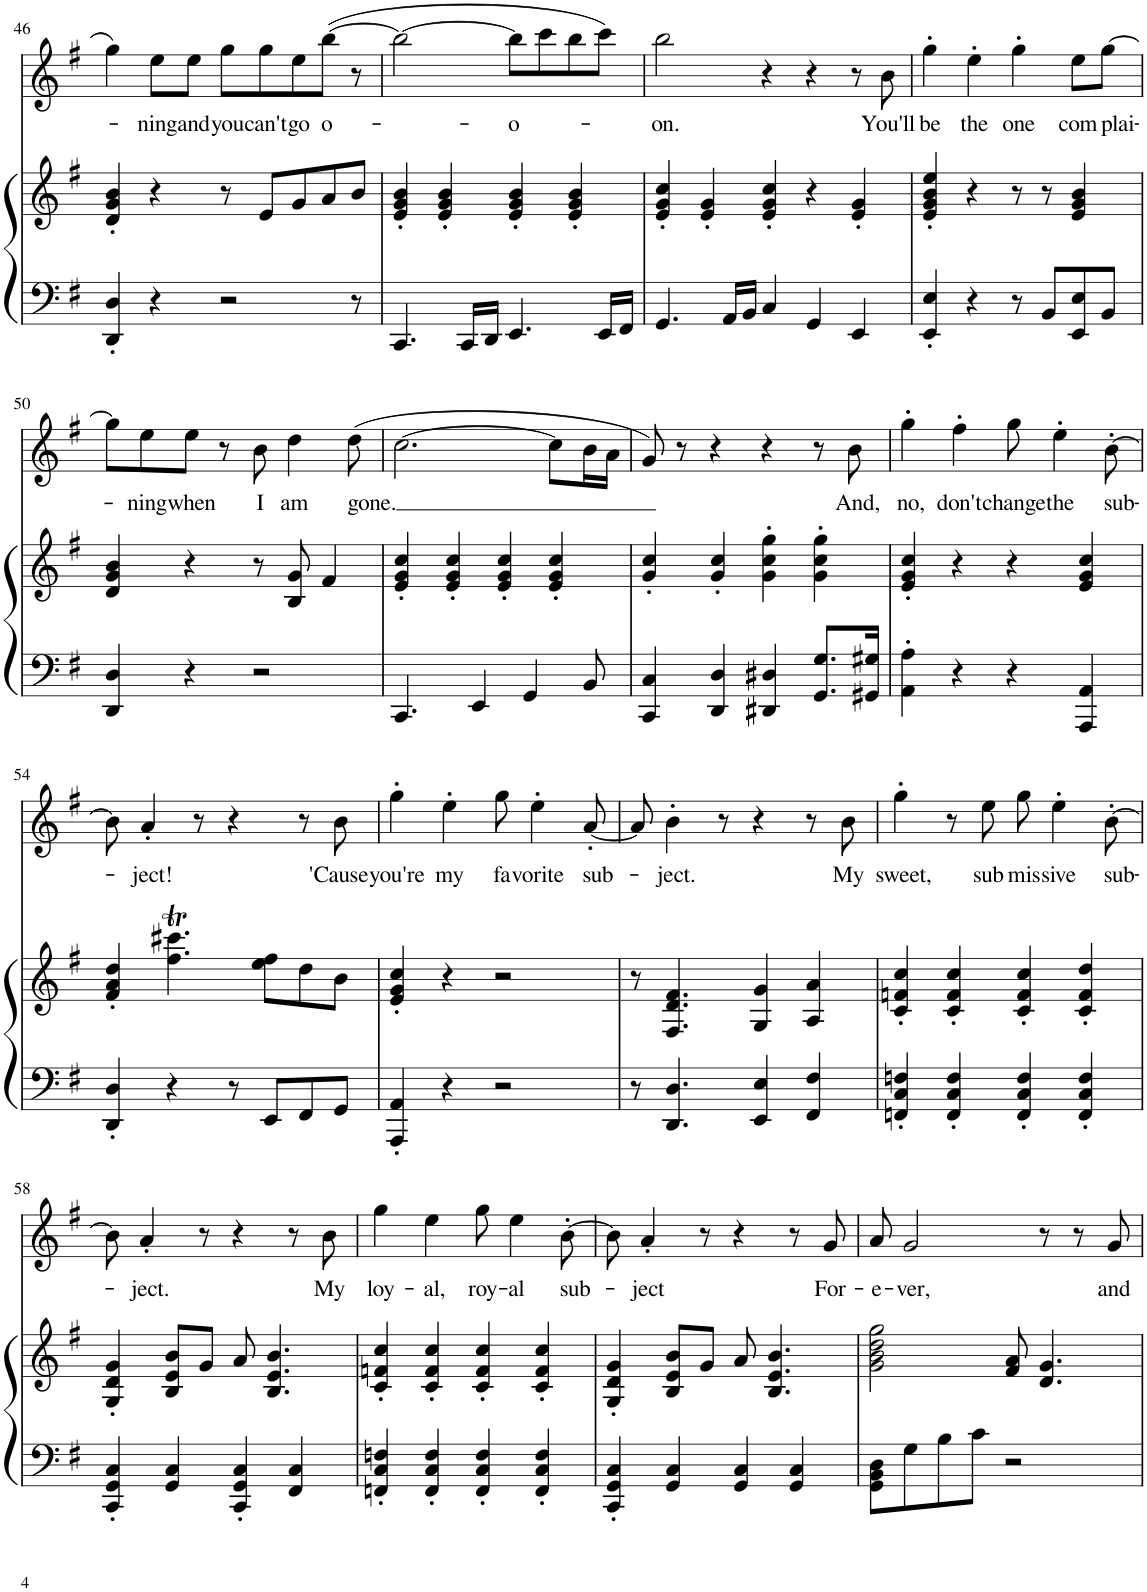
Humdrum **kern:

**kern	**kern	**kern	**text
*part2	*part2	*part1	*part1
*staff3	*staff2	*staff1	*staff1
*I"Piano	*	*I"Voice	*
*I'Pno	*	*	*
!!LO:PB:g=z
*clefF4	*clefG2	*clefG2	*
*k[f#]	*k[f#]	*k[f#]	*
*M4/4	*M4/4	*M4/4	*
=46	=46	=46	=46
4DD/' 4D/'	4d/' 4g/' 4b/'	4gg\	.
!	!	!	!LO:LY:b
4r	4r	8ee\L	-ning
!	!	!	!LO:LY:b
.	.	8ee\J	and
!	!	!	!LO:LY:b
2r	8r	8gg\L	you
!	!	!	!LO:LY:b
.	8e/L	8gg\	can't
!	!	!	!LO:LY:b
.	8g/	8ee\	go
!	!	!	!LO:LY:b
.	8a/	([8bb\J	o-
8r	8b/J	8r	.
=47	=47	=47	=47
4.CC/	4e/' 4g/' 4b/'	2bb\_	.
.	4e/' 4g/' 4b/'	.	.
16CC/LL	.	.	.
16DD/JJ	.	.	.
!	!	!	!LO:LY:b
4.EE/	4e/' 4g/' 4b/'	8bb\L]	-o-
.	.	8ccc\	.
.	4e/' 4g/' 4b/'	8bb\	.
16EE/LL	.	8ccc\J)	.
16FF#/JJ	.	.	.
=48	=48	=48	=48
!	!	!	!LO:LY:b
4.GG/	4e/' 4g/' 4cc/'	2bb\	-on.
.	4e/' 4g/'	.	.
16AA/LL	.	.	.
16BB/JJ	.	.	.
4C/	4e/' 4g/' 4cc/'	4r	.
4GG/	4r	4r	.
4EE/	4e/' 4g/'	8r	.
!	!	!	!LO:LY:b
.	.	8b\	You'll
=49	=49	=49	=49
!	!	!	!LO:LY:b
4EE/' 4E/'	4e/' 4g/' 4b/' 4ee/'	4gg'\	be
!	!	!	!LO:LY:b
4r	4r	4ee'\	the
!	!	!	!LO:LY:b
8r	8r	4gg'\	one
8BB/L	8r	.	.
!	!	!	!LO:LY:b
8EE/ 8E/	4e/ 4g/ 4b/	8ee\L	com
!	!	!	!LO:LY:b
8BB/J	.	[8gg\J	plai-
!!LO:LB:g=z
=50	=50	=50	=50
4DD/ 4D/	4d/ 4g/ 4b/	8gg\L]	.
!	!	!	!LO:LY:b
.	.	8ee\	-ning
!	!	!	!LO:LY:b
4r	4r	8ee\J	when
.	.	8r	.
!	!	!	!LO:LY:b
2r	8r	8b\	I
!	!	!	!LO:LY:b
.	8B/ 8g/	4dd\	am
.	4f#/	.	.
!	!	!	!LO:LY:b
.	.	(8dd\	gone.
=51	=51	=51	=51
4.CC/	4e/' 4g/' 4cc/'	[2.cc\	.
.	4e/' 4g/' 4cc/'	.	.
4EE/	.	.	.
.	4e/' 4g/' 4cc/'	.	.
4GG/	.	.	.
.	4e/' 4g/' 4cc/'	8cc\L]	.
8BB/	.	16b\L	.
.	.	16a\JJ	.
=52	=52	=52	=52
4CC/ 4C/	4g/' 4cc/'	8g/)	.
.	.	8r	.
4DD/ 4D/	4g/' 4cc/'	4r	.
4DD#X/ 4D#X/	4g\' 4cc\' 4gg\'	4r	.
8.GG/ 8.G/L	4g\' 4cc\' 4gg\'	8r	.
!	!	!	!LO:LY:b
.	.	8b\	And,
16GG#X/ 16G#X/Jk	.	.	.
=53	=53	=53	=53
!	!	!	!LO:LY:b
4AA\' 4A\'	4e/' 4g/' 4cc/'	4gg'\	no,
!	!	!	!LO:LY:b
4r	4r	4ff#'\	don't
!	!	!	!LO:LY:b
4r	4r	8gg\	change
!	!	!	!LO:LY:b
.	.	4ee'\	the
4AAA/ 4AA/	4e/ 4g/ 4cc/	.	.
!	!	!	!LO:LY:b
.	.	[8b'\	sub-
!!LO:LB:g=z
=54	=54	=54	=54
4DD/' 4D/'	4f#/' 4a/' 4dd/'	8b\]	.
!	!	!	!LO:LY:b
.	.	4a'/	-ject!
4r	4.ff#\T 4.ccc#X\T	.	.
.	.	8r	.
8r	.	4r	.
8EE/L	8ee\ 8ff#\L	.	.
8FF#/	8dd\	8r	.
!	!	!	!LO:LY:b
8GG/J	8b\J	8b\	'Cause
=55	=55	=55	=55
!	!	!	!LO:LY:b
4AAA/' 4AA/'	4e/' 4g/' 4cc/'	4gg'\	you're
!	!	!	!LO:LY:b
4r	4r	4ee'\	my
!	!	!	!LO:LY:b
2r	2r	8gg\	fa
!	!	!	!LO:LY:b
.	.	4ee'\	vorite
!	!	!	!LO:LY:b
.	.	[8a'/	sub-
=56	=56	=56	=56
8r	8r	8a/]	.
!	!	!	!LO:LY:b
4.DD/ 4.D/	4.F#/ 4.d/ 4.f#/	4b'\	-ject.
.	.	8r	.
4EE/ 4E/	4G/ 4g/	4r	.
4FF#/ 4F#/	4A/ 4a/	8r	.
!	!	!	!LO:LY:b
.	.	8b\	My
=57	=57	=57	=57
!	!	!	!LO:LY:b
4FFn/' 4C/' 4Fn/'	4c/' 4fn/' 4cc/'	4gg'\	sweet,
4FF/' 4C/' 4F/'	4c/' 4f/' 4cc/'	8r	.
!	!	!	!LO:LY:b
.	.	8ee\	sub
!	!	!	!LO:LY:b
4FF/' 4C/' 4F/'	4c/' 4f/' 4cc/'	8gg\	mis
!	!	!	!LO:LY:b
.	.	4ee'\	sive
4FF/' 4C/' 4F/'	4c/' 4f/' 4dd/'	.	.
!	!	!	!LO:LY:b
.	.	[8b'\	sub-
!!LO:LB:g=z
=58	=58	=58	=58
4CC/' 4GG/' 4C/'	4G/' 4d/' 4g/'	8b\]	.
!	!	!	!LO:LY:b
.	.	4a'/	-ject.
4GG/ 4C/	8B/ 8e/ 8b/L	.	.
.	8g/J	8r	.
4CC/' 4GG/' 4C/'	8a/	4r	.
.	4.B/ 4.e/ 4.b/	.	.
4FF#/ 4C/	.	8r	.
!	!	!	!LO:LY:b
.	.	8b\	My
=59	=59	=59	=59
!	!	!	!LO:LY:b
4FFn/' 4C/' 4Fn/'	4c/' 4fn/' 4cc/'	4gg\	loy-
!	!	!	!LO:LY:b
4FF/' 4C/' 4F/'	4c/' 4f/' 4cc/'	4ee\	-al,
!	!	!	!LO:LY:b
4FF/' 4C/' 4F/'	4c/' 4f/' 4cc/'	8gg\	roy-
!	!	!	!LO:LY:b
.	.	4ee\	-al
4FF/' 4C/' 4F/'	4c/' 4f/' 4cc/'	.	.
!	!	!	!LO:LY:b
.	.	[8b'\	sub-
=60	=60	=60	=60
4CC/' 4GG/' 4C/'	4G/' 4d/' 4g/'	8b\]	.
!	!	!	!LO:LY:b
.	.	4a'/	-ject
4GG/ 4C/	8B/ 8e/ 8b/L	.	.
.	8g/J	8r	.
4GG/ 4C/	8a/	4r	.
.	4.B/ 4.e/ 4.b/	.	.
4GG/ 4C/	.	8r	.
!	!	!	!LO:LY:b
.	.	8g/	For-
=61	=61	=61	=61
!	!	!	!LO:LY:b
8GG\ 8BB\ 8D\L	2g\ 2b\ 2dd\ 2gg\	8a/	-e-
!	!	!	!LO:LY:b
8G\	.	2g/	-ver,
8B\	.	.	.
8c\J	.	.	.
2r	8f#/ 8a/	.	.
.	4.d/ 4.g/	8r	.
.	.	8r	.
!	!	!	!LO:LY:b
.	.	8g/	and
=	=	=	=
*-	*-	*-	*-
